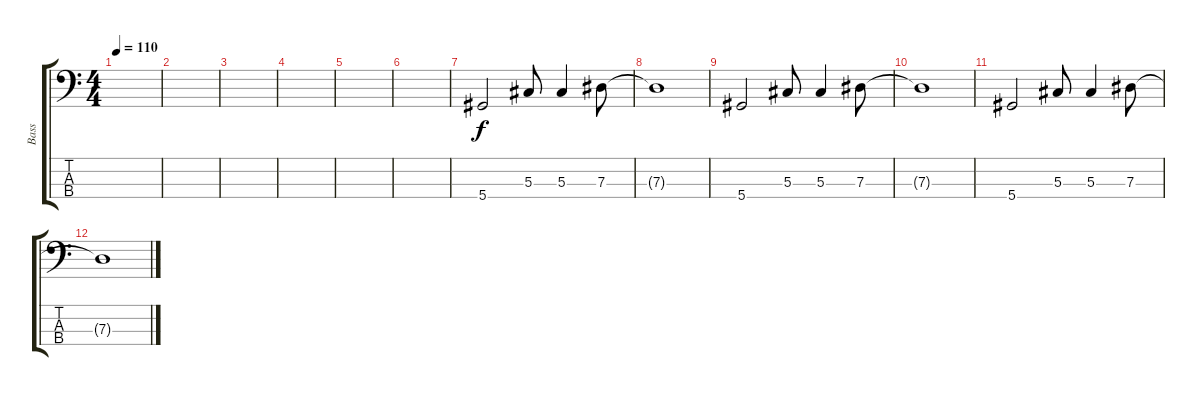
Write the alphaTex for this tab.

\track ("Bass" "Bass") {instrument electricbassfinger}
\staff {score tabs}
\tuning (Gb2 Db2 Ab1 Eb1) {hide}
\ts (4 4)
\tempo 110
\clef f4
\ks c
|
|
|
|
|
|
5.4.2 5.3.8 5.3.4 7.3.8 |
7.3{t}.1 |
5.4.2 5.3.8 5.3.4 7.3.8 |
7.3{t}.1 |
5.4.2 5.3.8 5.3.4 7.3.8 |
7.3{t}.1
